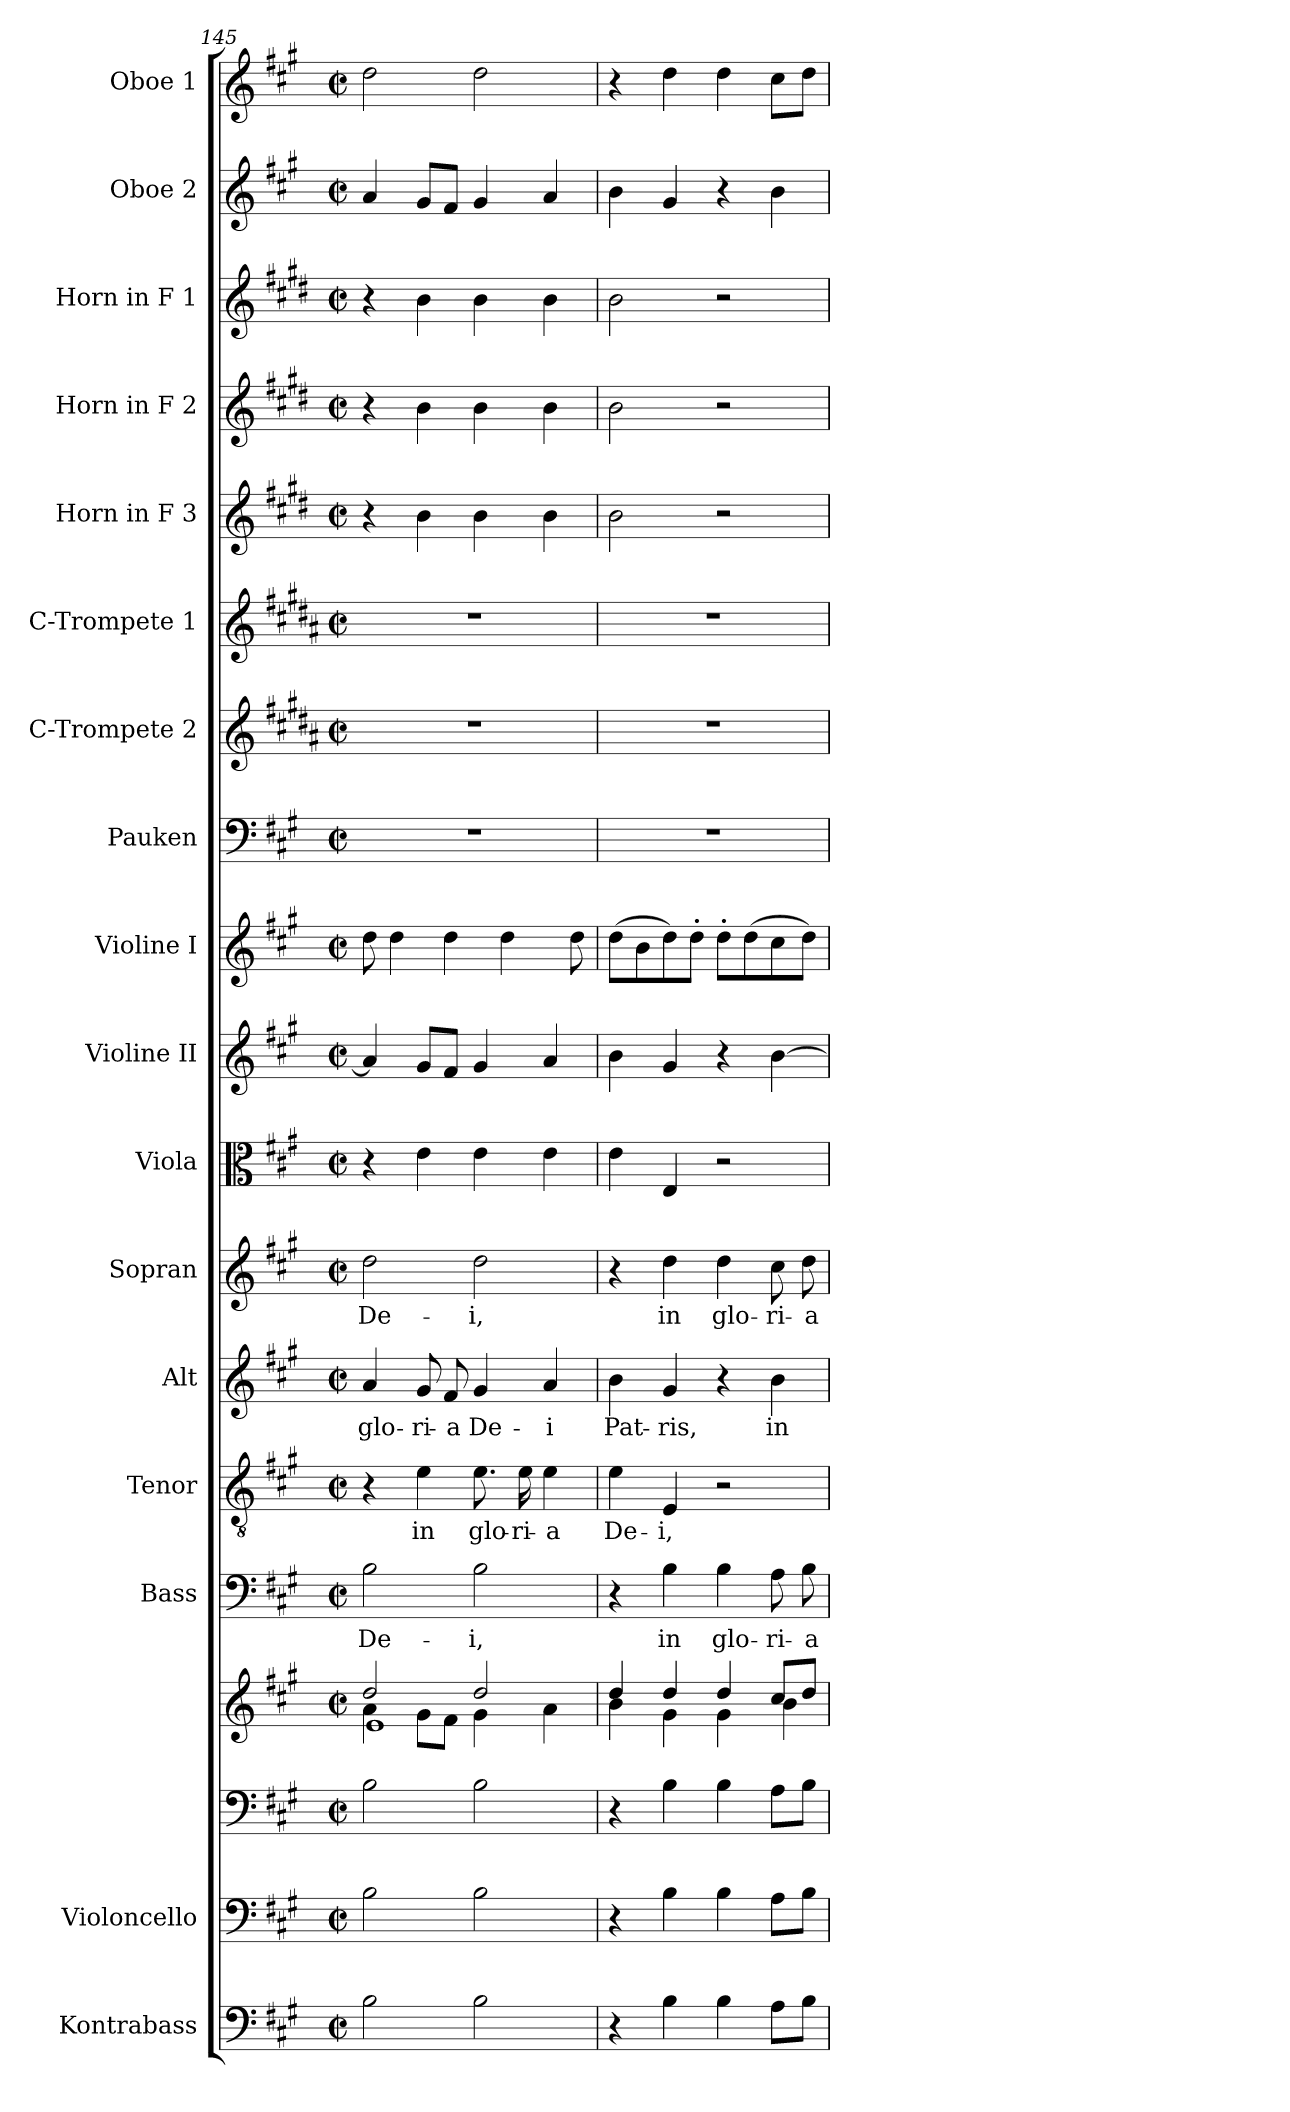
**kern	**kern	**kern	**kern	**kern	**text	**kern	**text	**kern	**text	**kern	**text	**kern	**kern	**kern	**kern	**kern	**kern	**kern	**kern	**kern	**kern	**kern
*part18	*part17	*part16	*part16	*part15	*part15	*part14	*part14	*part13	*part13	*part12	*part12	*part11	*part10	*part9	*part8	*part7	*part6	*part5	*part4	*part3	*part2	*part1
*staff19	*staff18	*staff17	*staff16	*staff15	*staff15	*staff14	*staff14	*staff13	*staff13	*staff12	*staff12	*staff11	*staff10	*staff9	*staff8	*staff7	*staff6	*staff5	*staff4	*staff3	*staff2	*staff1
*I"Kontrabass	*I"Violoncello	*	*	*I"Bass	*	*I"Tenor	*	*I"Alt	*	*I"Sopran	*	*I"Viola	*I"Violine II	*I"Violine I	*I"Pauken	*I"C-Trompete 2	*I"C-Trompete 1	*I"Horn in F 3	*I"Horn in F 2	*I"Horn in F 1	*I"Oboe 2	*I"Oboe 1
*I'Kb.	*I'Vc.	*	*	*I'B.	*	*I'T.	*	*I'A.	*	*I'S.	*	*I'Vla.	*I'Vl. II	*I'Vl. I	*I'Pk.	*I'C Trp. 2	*I'C Trp. 1	*	*	*	*I'Ob. 2	*I'Ob. 1
!!LO:PB:g=z
*clefF4	*clefF4	*clefF4	*clefG2	*clefF4	*	*clefGv2	*	*clefG2	*	*clefG2	*	*clefC3	*clefG2	*clefG2	*clefF4	*clefG2	*clefG2	*clefG2	*clefG2	*clefG2	*clefG2	*clefG2
*ITrd7c12	*	*	*	*	*	*	*	*	*	*	*	*	*	*	*	*ITrd1c2	*ITrd1c2	*ITrd4c7	*ITrd4c7	*ITrd4c7	*	*
*k[f#c#g#]	*k[f#c#g#]	*k[f#c#g#]	*k[f#c#g#]	*k[f#c#g#]	*	*k[f#c#g#]	*	*k[f#c#g#]	*	*k[f#c#g#]	*	*k[f#c#g#]	*k[f#c#g#]	*k[f#c#g#]	*k[f#c#g#]	*k[f#c#g#]	*k[f#c#g#]	*k[f#c#g#]	*k[f#c#g#]	*k[f#c#g#]	*k[f#c#g#]	*k[f#c#g#]
*A:	*A:	*A:	*A:	*A:	*	*A:	*	*A:	*	*A:	*	*A:	*A:	*A:	*A:	*A:	*A:	*A:	*A:	*A:	*A:	*A:
*M2/2	*M2/2	*M2/2	*M2/2	*M2/2	*	*M2/2	*	*M2/2	*	*M2/2	*	*M2/2	*M2/2	*M2/2	*M2/2	*M2/2	*M2/2	*M2/2	*M2/2	*M2/2	*M2/2	*M2/2
*met(c|)	*met(c|)	*met(c|)	*met(c|)	*met(c|)	*	*met(c|)	*	*met(c|)	*	*met(c|)	*	*met(c|)	*met(c|)	*met(c|)	*met(c|)	*met(c|)	*met(c|)	*met(c|)	*met(c|)	*met(c|)	*met(c|)	*met(c|)
=145	=145	=145	=145	=145	=145	=145	=145	=145	=145	=145	=145	=145	=145	=145	=145	=145	=145	=145	=145	=145	=145	=145
*	*	*	*^	*	*	*	*	*	*	*	*	*	*	*	*	*	*	*	*	*	*	*
*	*	*	*	*^	*	*	*	*	*	*	*	*	*	*	*	*	*	*	*	*	*	*	*
!	!	!	!	!	!	!	!LO:LY:b	!	!	!	!LO:LY:b	!	!LO:LY:b	!	!	!	!	!	!	!	!	!	!	!
2BB\	2B\	2B\	2dd/	4a\	1e	2B\	De-	4r	.	4a/	glo-	2dd\	De-	4r	4a/]	8dd\	1r	1r	1r	4r	4r	4r	4a/	2dd\
.	.	.	.	.	.	.	.	.	.	.	.	.	.	.	.	4dd\	.	.	.	.	.	.	.	.
!	!	!	!	!	!	!	!	!	!LO:LY:b	!	!LO:LY:b	!	!	!	!	!	!	!	!	!	!	!	!	!
.	.	.	.	8g#\L	.	.	.	4e\	in	8g#/	-ri-	.	.	4e\	8g#/L	.	.	.	.	4e\	4e\	4e\	8g#/L	.
!	!	!	!	!	!	!	!	!	!	!	!LO:LY:b	!	!	!	!	!	!	!	!	!	!	!	!	!
.	.	.	.	8f#\J	.	.	.	.	.	8f#/	-a	.	.	.	8f#/J	4dd\	.	.	.	.	.	.	8f#/J	.
!	!	!	!	!	!	!	!LO:LY:b	!	!LO:LY:b	!	!LO:LY:b	!	!LO:LY:b	!	!	!	!	!	!	!	!	!	!	!
2BB\	2B\	2B\	2dd/	4g#\	.	2B\	-i,	8.e\	glo-	4g#/	De-	2dd\	-i,	4e\	4g#/	.	.	.	.	4e\	4e\	4e\	4g#/	2dd\
.	.	.	.	.	.	.	.	.	.	.	.	.	.	.	.	4dd\	.	.	.	.	.	.	.	.
!	!	!	!	!	!	!	!	!	!LO:LY:b	!	!	!	!	!	!	!	!	!	!	!	!	!	!	!
.	.	.	.	.	.	.	.	16e\	-ri-	.	.	.	.	.	.	.	.	.	.	.	.	.	.	.
!	!	!	!	!	!	!	!	!	!LO:LY:b	!	!LO:LY:b	!	!	!	!	!	!	!	!	!	!	!	!	!
.	.	.	.	4a\	.	.	.	4e\	-a	4a/	-i	.	.	4e\	4a/	.	.	.	.	4e\	4e\	4e\	4a/	.
.	.	.	.	.	.	.	.	.	.	.	.	.	.	.	.	8dd\	.	.	.	.	.	.	.	.
*	*	*	*	*v	*v	*	*	*	*	*	*	*	*	*	*	*	*	*	*	*	*	*	*	*
=146	=146	=146	=146	=146	=146	=146	=146	=146	=146	=146	=146	=146	=146	=146	=146	=146	=146	=146	=146	=146	=146	=146	=146
!	!	!	!	!	!	!	!	!LO:LY:b	!	!LO:LY:b	!	!	!	!	!	!	!	!	!	!	!	!	!
4r	4r	4r	4dd/	4b\	4r	.	4e\	De-	4b\	Pat-	4r	.	4e\	4b\	(>8dd\L	1r	1r	1r	2e\	2e\	2e\	4b\	4r
.	.	.	.	.	.	.	.	.	.	.	.	.	.	.	8b\	.	.	.	.	.	.	.	.
!	!	!	!	!	!	!LO:LY:b	!	!LO:LY:b	!	!LO:LY:b	!	!LO:LY:b	!	!	!	!	!	!	!	!	!	!	!
4BB\	4B\	4B\	4dd/	4g#\	4B\	in	4E/	-i,	4g#/	-ris,	4dd\	in	4E/	4g#/	8dd\)	.	.	.	.	.	.	4g#/	4dd\
.	.	.	.	.	.	.	.	.	.	.	.	.	.	.	8dd'>\J	.	.	.	.	.	.	.	.
!	!	!	!	!	!	!LO:LY:b	!	!	!	!	!	!LO:LY:b	!	!	!	!	!	!	!	!	!	!	!
4BB\	4B\	4B\	4dd/	4g#\	4B\	glo-	2r	.	4r	.	4dd\	glo-	2r	4r	8dd'>\L	.	.	.	2r	2r	2r	4r	4dd\
.	.	.	.	.	.	.	.	.	.	.	.	.	.	.	(>8dd\	.	.	.	.	.	.	.	.
!	!	!	!	!	!	!LO:LY:b	!	!	!	!LO:LY:b	!	!LO:LY:b	!	!	!	!	!	!	!	!	!	!	!
8AA\L	8A\L	8A\L	8cc#/L	4b\	8A\	-ri-	.	.	4b\	in	8cc#\	-ri-	.	[4b\	8cc#\	.	.	.	.	.	.	4b\	8cc#\L
!	!	!	!	!	!	!LO:LY:b	!	!	!	!	!	!LO:LY:b	!	!	!	!	!	!	!	!	!	!	!
8BB\J	8B\J	8B\J	8dd/J	.	8B\	-a	.	.	.	.	8dd\	-a	.	.	8dd\J)	.	.	.	.	.	.	.	8dd\J
*	*	*	*v	*v	*	*	*	*	*	*	*	*	*	*	*	*	*	*	*	*	*	*	*
=	=	=	=	=	=	=	=	=	=	=	=	=	=	=	=	=	=	=	=	=	=	=
*-	*-	*-	*-	*-	*-	*-	*-	*-	*-	*-	*-	*-	*-	*-	*-	*-	*-	*-	*-	*-	*-	*-
